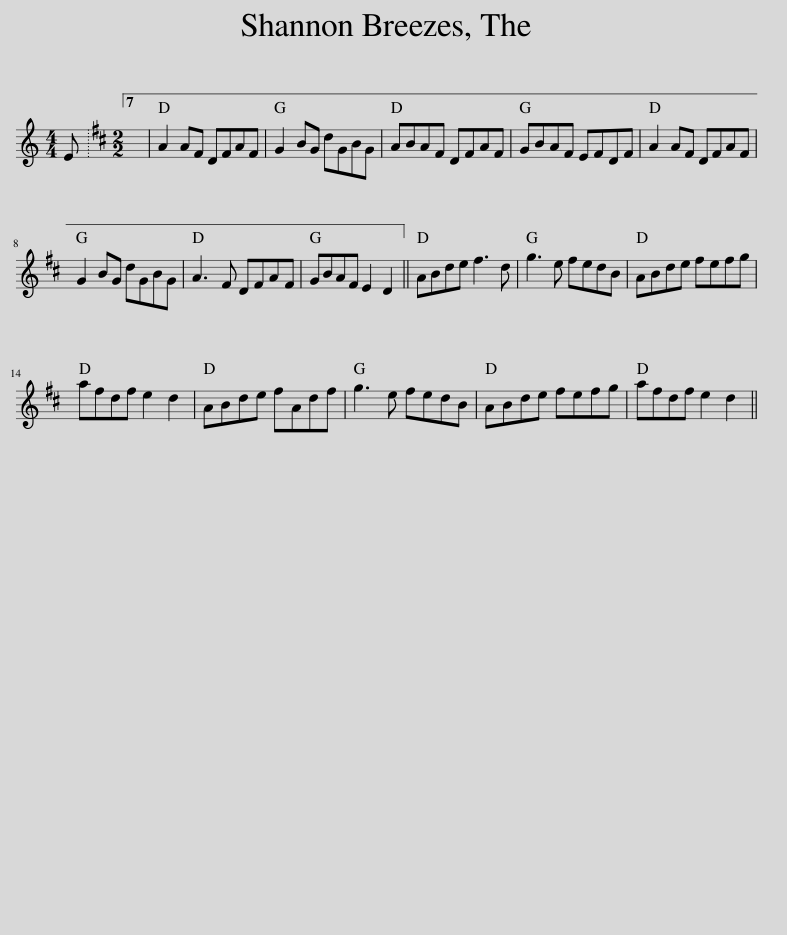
X:1
L:1/8
M:4/4
I:linebreak $
K:C
V:1 treble
V:1
 E |7[K:D][M:2/2] x8 | A2 AF DFAF | G2 BG dGBG | ABAF DFAF | %5
 GBAF EFDF | A2 AF DFAF |$ G2 BG dGBG | A3 F DFAF | GBAF E2 D2 || %10
 ABde f3 d | g3 e fedB | ABde fefg |$ afdf e2 d2 | ABde fAdf | %15
 g3 e fedB | ABde fefg | afdf e2 d2 || %18
